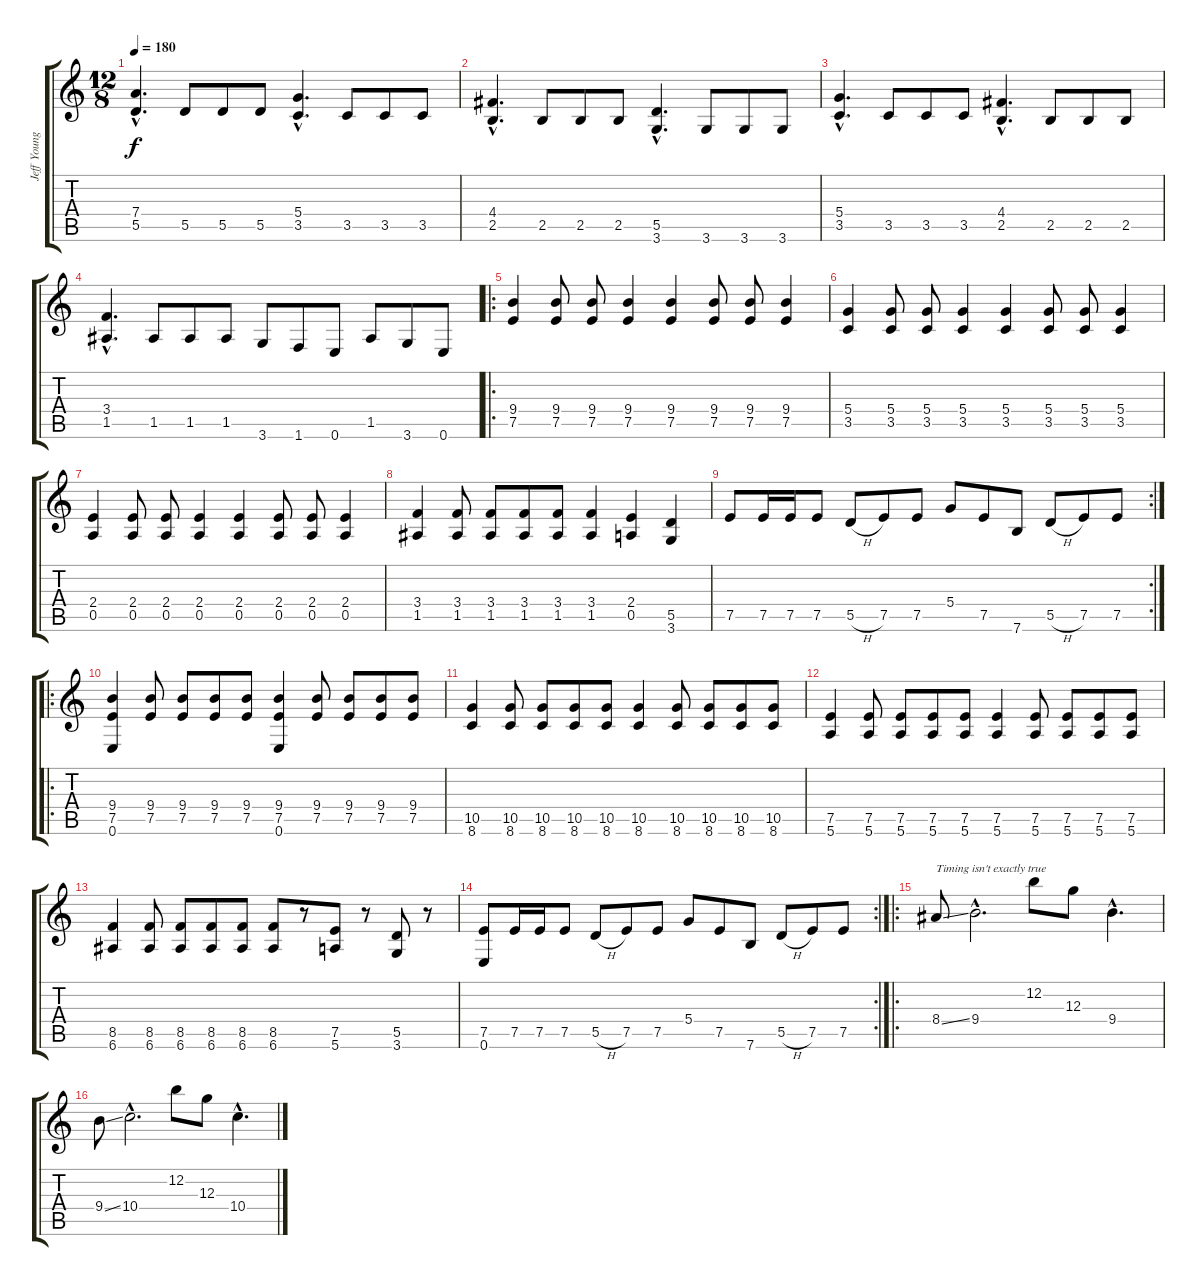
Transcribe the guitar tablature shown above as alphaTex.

\track ("Jeff Young" "Jeff Young") {instrument distortionguitar}
\staff {score tabs}
\tuning (E4 B3 G3 D3 A2 E2) {hide}
\ts (12 8)
\tempo 180
\clef g2
\ks c
(7.4{hac} 5.5{hac}).4{d dy f} 5.5.8 5.5.8 5.5.8 (5.4{hac} 3.5{hac}).4{d} 3.5.8 3.5.8 3.5.8 |
(4.4{hac} 2.5{hac}).4{d} 2.5.8 2.5.8 2.5.8 (5.5{hac} 3.6{hac}).4{d} 3.6.8 3.6.8 3.6.8 |
(5.4{hac} 3.5{hac}).4{d} 3.5.8 3.5.8 3.5.8 (4.4{hac} 2.5{hac}).4{d} 2.5.8 2.5.8 2.5.8 |
(3.4{hac} 1.5{hac}).4{d} 1.5.8 1.5.8 1.5.8 3.6.8 1.6.8 0.6.8 1.5.8 3.6.8 0.6.8 |
\ro
(9.4 7.5).4 (9.4 7.5).8 (9.4 7.5).8 (9.4 7.5).4 (9.4 7.5).4 (9.4 7.5).8 (9.4 7.5).8 (9.4 7.5).4 |
(5.4 3.5).4 (5.4 3.5).8 (5.4 3.5).8 (5.4 3.5).4 (5.4 3.5).4 (5.4 3.5).8 (5.4 3.5).8 (5.4 3.5).4 |
(2.4 0.5).4 (2.4 0.5).8 (2.4 0.5).8 (2.4 0.5).4 (2.4 0.5).4 (2.4 0.5).8 (2.4 0.5).8 (2.4 0.5).4 |
(3.4 1.5).4 (3.4 1.5).8 (3.4 1.5).8 (3.4 1.5).8 (3.4 1.5).8 (3.4 1.5).4 (2.4 0.5).4 (5.5 3.6).4 |
\rc 2
7.5.8 7.5.16 7.5.16 7.5.8 5.5{h}.8 7.5.8 7.5.8 5.4.8 7.5.8 7.6.8 5.5{h}.8 7.5.8 7.5.8 |
\ro
(9.4 7.5 0.6).4 (9.4 7.5).8 (9.4 7.5).8 (9.4 7.5).8 (9.4 7.5).8 (9.4 7.5 0.6).4 (9.4 7.5).8 (9.4 7.5).8 (9.4 7.5).8 (9.4 7.5).8 |
(10.5 8.6).4 (10.5 8.6).8 (10.5 8.6).8 (10.5 8.6).8 (10.5 8.6).8 (10.5 8.6).4 (10.5 8.6).8 (10.5 8.6).8 (10.5 8.6).8 (10.5 8.6).8 |
(7.5 5.6).4 (7.5 5.6).8 (7.5 5.6).8 (7.5 5.6).8 (7.5 5.6).8 (7.5 5.6).4 (7.5 5.6).8 (7.5 5.6).8 (7.5 5.6).8 (7.5 5.6).8 |
(8.5 6.6).4 (8.5 6.6).8 (8.5 6.6).8 (8.5 6.6).8 (8.5 6.6).8 (8.5 6.6).8 r.8 (7.5 5.6).8 r.8 (5.5 3.6).8 r.8 |
\rc 2
(7.5 0.6).8 7.5.16 7.5.16 7.5.8 5.5{h}.8 7.5.8 7.5.8 5.4.8 7.5.8 7.6.8 5.5{h}.8 7.5.8 7.5.8 |
\ro
8.4{ss}.8{txt "Timing isn't exactly true"} 9.4{hac}.2{d} 12.2.8 12.3.8 9.4{hac}.4{d} |
9.4{ss}.8 10.4{hac}.2{d} 12.2.8 12.3.8 10.4{hac}.4{d}
